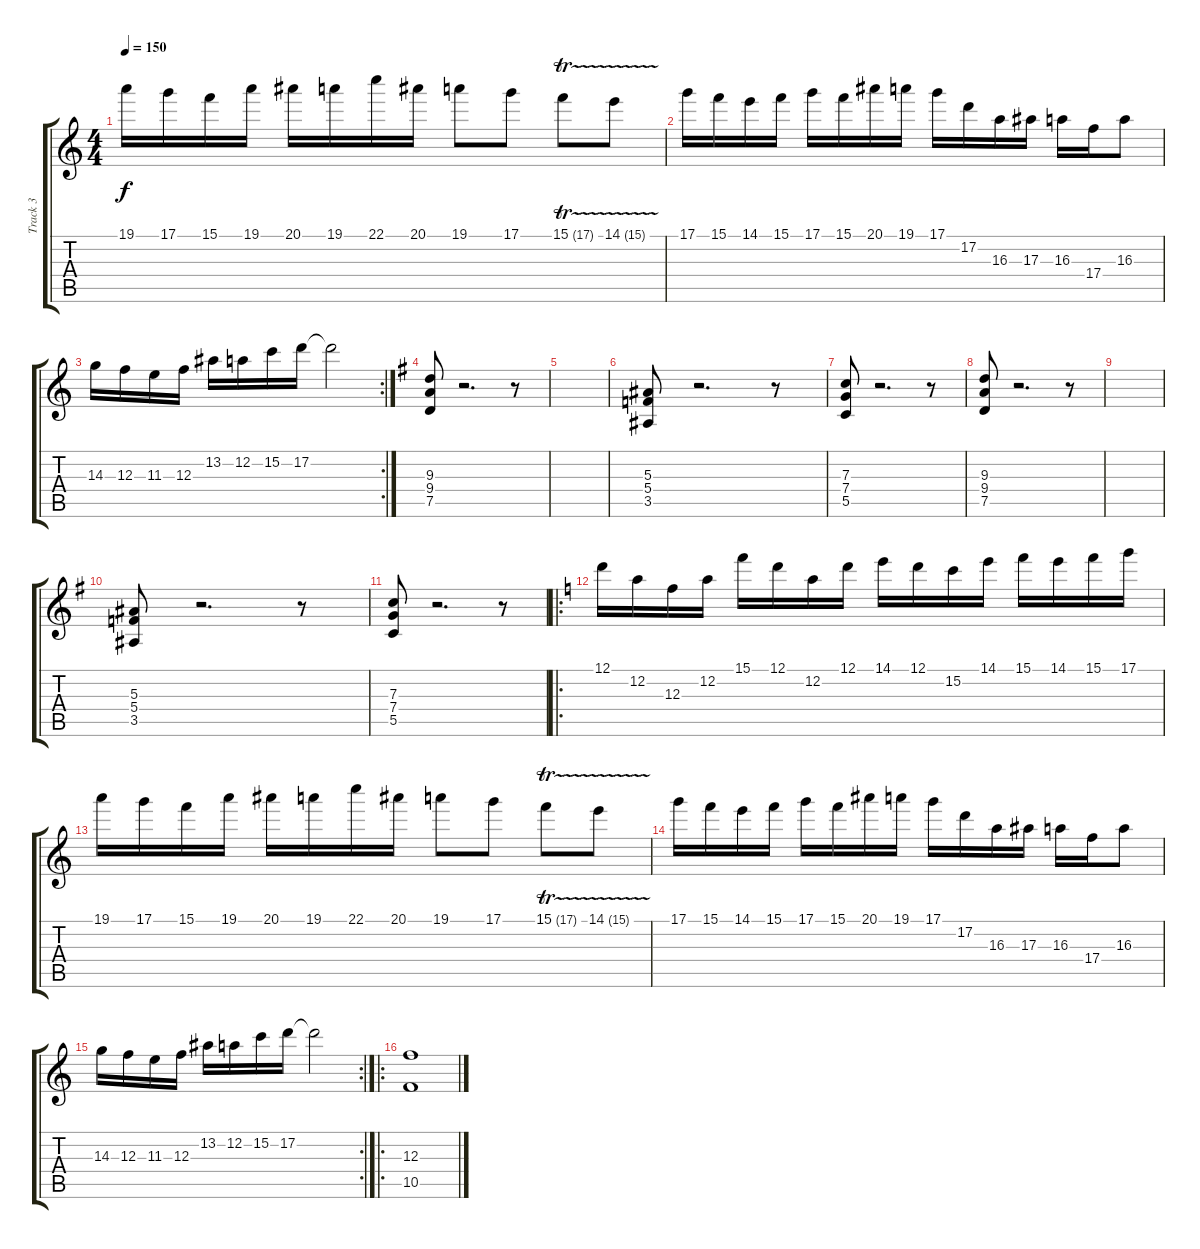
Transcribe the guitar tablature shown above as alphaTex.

\track ("Track 3" "Track 3") {instrument distortionguitar}
\staff {score tabs}
\tuning (D4 A3 F3 C3 G2 D2) {hide}
\ts (4 4)
\tempo 150
\clef g2
\ks c
19.1.16{dy f} 17.1.16 15.1.16 19.1.16 20.1.16 19.1.16 22.1.16 20.1.16 19.1.8 17.1.8 15.1{tr (17 32)}.8 14.1{tr (15 32)}.8 |
17.1.16 15.1.16 14.1.16 15.1.16 17.1.16 15.1.16 20.1.16 19.1.16 17.1.16 17.2.16 16.3.16 17.3.16 16.3.16 17.4.16 16.3.8 |
\rc 2
14.3.16 12.3.16 11.3.16 12.3.16 13.2.16 12.2.16 15.2.16 17.2.16 17.2{t}.2 |
\ks g
(9.3 9.4 7.5).8 r.2{d} r.8 |
|
(5.3 5.4 3.5).8 r.2{d} r.8 |
(7.3 7.4 5.5).8 r.2{d} r.8 |
(9.3 9.4 7.5).8 r.2{d} r.8 |
|
(5.3 5.4 3.5).8 r.2{d} r.8 |
(7.3 7.4 5.5).8 r.2{d} r.8 |
\ro
\ks c
12.1.16 12.2.16 12.3.16 12.2.16 15.1.16 12.1.16 12.2.16 12.1.16 14.1.16 12.1.16 15.2.16 14.1.16 15.1.16 14.1.16 15.1.16 17.1.16 |
19.1.16 17.1.16 15.1.16 19.1.16 20.1.16 19.1.16 22.1.16 20.1.16 19.1.8 17.1.8 15.1{tr (17 32)}.8 14.1{tr (15 32)}.8 |
17.1.16 15.1.16 14.1.16 15.1.16 17.1.16 15.1.16 20.1.16 19.1.16 17.1.16 17.2.16 16.3.16 17.3.16 16.3.16 17.4.16 16.3.8 |
\rc 2
14.3.16 12.3.16 11.3.16 12.3.16 13.2.16 12.2.16 15.2.16 17.2.16 17.2{t}.2 |
\ro
(12.3 10.5).1
